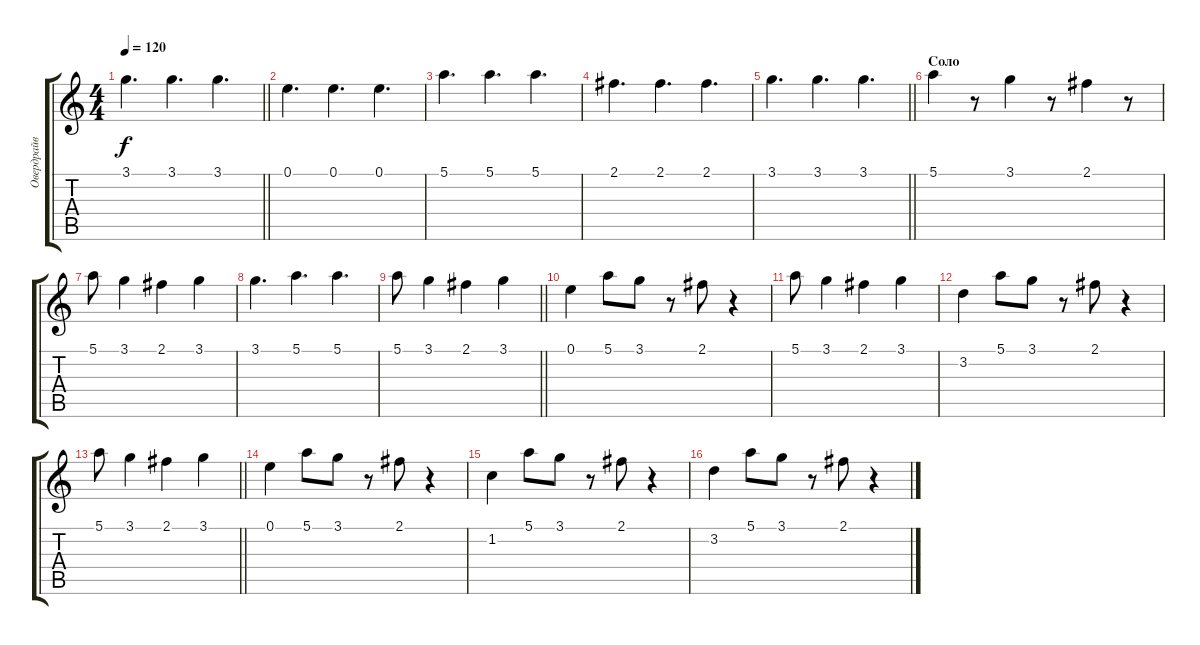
\track ("Овердрайв" "Овердрайв") {instrument overdrivenguitar}
\staff {score tabs}
\tuning (E4 B3 G3 D3 A2 E2) {hide}
\ts (4 4)
\tempo 120
\clef g2
\barLineRight lightlight
\ks c
3.1.4{d dy f} 3.1.4{d} 3.1.4{d} |
0.1.4{d} 0.1.4{d} 0.1.4{d} |
5.1.4{d} 5.1.4{d} 5.1.4{d} |
2.1.4{d} 2.1.4{d} 2.1.4{d} |
\barLineRight lightlight
3.1.4{d} 3.1.4{d} 3.1.4{d} |
\section ("" "Соло")
5.1.4 r.8 3.1.4 r.8 2.1.4 r.8 |
5.1.8 3.1.4 2.1.4 3.1.4 |
3.1.4{d} 5.1.4{d} 5.1.4{d} |
\barLineRight lightlight
5.1.8 3.1.4 2.1.4 3.1.4 |
0.1.4 5.1.8 3.1.8 r.8 2.1.8 r.4 |
5.1.8 3.1.4 2.1.4 3.1.4 |
3.2.4 5.1.8 3.1.8 r.8 2.1.8 r.4 |
\barLineRight lightlight
5.1.8 3.1.4 2.1.4 3.1.4 |
0.1.4 5.1.8 3.1.8 r.8 2.1.8 r.4 |
1.2.4 5.1.8 3.1.8 r.8 2.1.8 r.4 |
3.2.4 5.1.8 3.1.8 r.8 2.1.8 r.4
